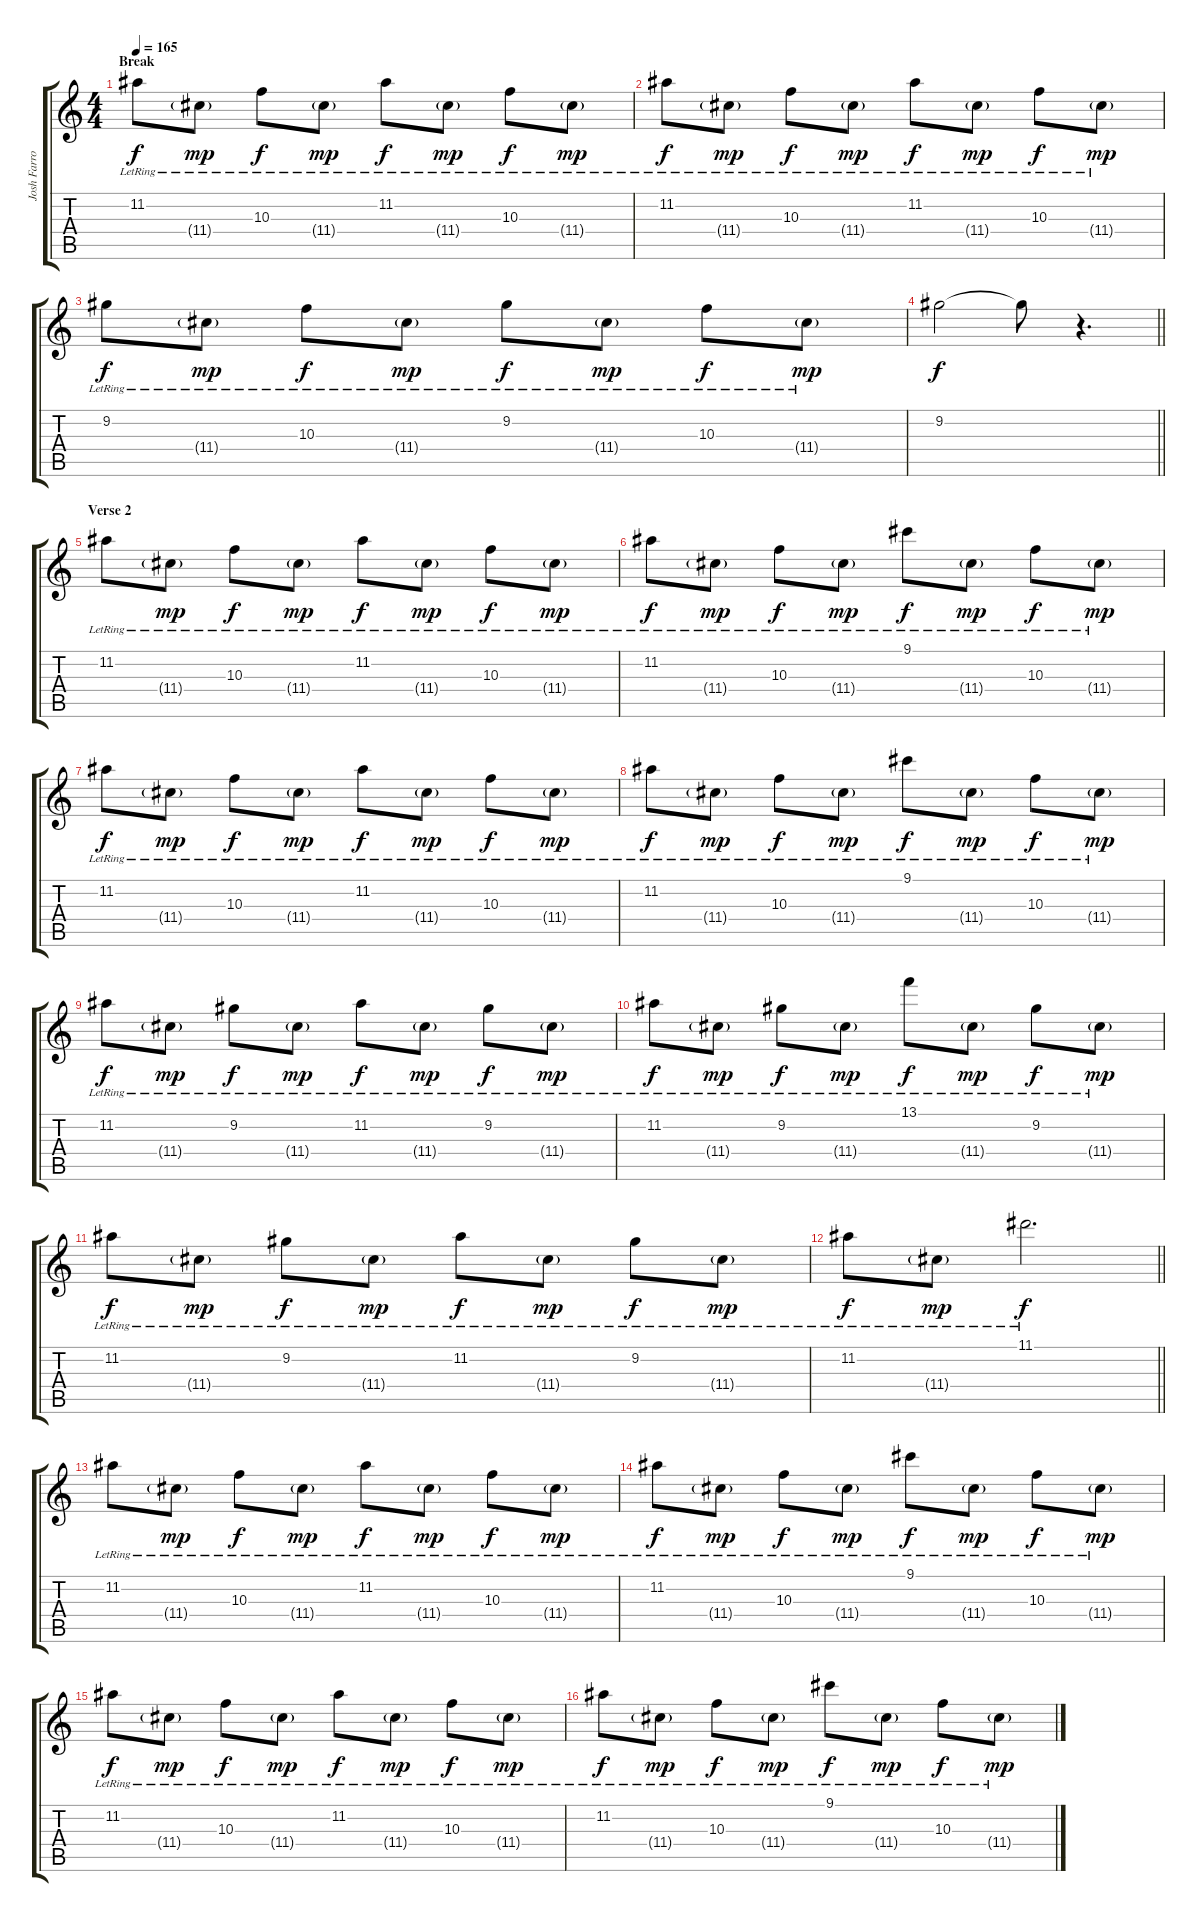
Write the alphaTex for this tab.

\track ("Josh Farro (Lead Guitar)" "Josh Farro") {instrument distortionguitar}
\staff {score tabs}
\tuning (E4 B3 G3 D3 A2 D2) {hide}
\ts (4 4)
\section ("" "Break")
\tempo 165
\clef g2
\ks c
11.2{lr}.8{dy f volume 13 instrument electricguitarjazz} 11.4{g lr}.8{dy mp} 10.3{lr}.8{dy f} 11.4{g lr}.8{dy mp} 11.2{lr}.8{dy f} 11.4{g lr}.8{dy mp} 10.3{lr}.8{dy f} 11.4{g lr}.8{dy mp} |
11.2{lr}.8{dy f} 11.4{g lr}.8{dy mp} 10.3{lr}.8{dy f} 11.4{g lr}.8{dy mp} 11.2{lr}.8{dy f} 11.4{g lr}.8{dy mp} 10.3{lr}.8{dy f} 11.4{g lr}.8{dy mp} |
9.2{lr}.8{dy f} 11.4{g lr}.8{dy mp} 10.3{lr}.8{dy f} 11.4{g lr}.8{dy mp} 9.2{lr}.8{dy f} 11.4{g lr}.8{dy mp} 10.3{lr}.8{dy f} 11.4{g lr}.8{dy mp} |
\barLineRight lightlight
9.2.2{dy f} 9.2{t}.8 r.4{d} |
\section ("" "Verse 2")
11.2{lr}.8{volume 11} 11.4{g lr}.8{dy mp} 10.3{lr}.8{dy f} 11.4{g lr}.8{dy mp} 11.2{lr}.8{dy f} 11.4{g lr}.8{dy mp} 10.3{lr}.8{dy f} 11.4{g lr}.8{dy mp} |
11.2{lr}.8{dy f} 11.4{g lr}.8{dy mp} 10.3{lr}.8{dy f} 11.4{g lr}.8{dy mp} 9.1{lr}.8{dy f} 11.4{g lr}.8{dy mp} 10.3{lr}.8{dy f} 11.4{g lr}.8{dy mp} |
11.2{lr}.8{dy f} 11.4{g lr}.8{dy mp} 10.3{lr}.8{dy f} 11.4{g lr}.8{dy mp} 11.2{lr}.8{dy f} 11.4{g lr}.8{dy mp} 10.3{lr}.8{dy f} 11.4{g lr}.8{dy mp} |
11.2{lr}.8{dy f} 11.4{g lr}.8{dy mp} 10.3{lr}.8{dy f} 11.4{g lr}.8{dy mp} 9.1{lr}.8{dy f} 11.4{g lr}.8{dy mp} 10.3{lr}.8{dy f} 11.4{g lr}.8{dy mp} |
11.2{lr}.8{dy f} 11.4{g lr}.8{dy mp} 9.2{lr}.8{dy f} 11.4{g lr}.8{dy mp} 11.2{lr}.8{dy f} 11.4{g lr}.8{dy mp} 9.2{lr}.8{dy f} 11.4{g lr}.8{dy mp} |
11.2{lr}.8{dy f} 11.4{g lr}.8{dy mp} 9.2{lr}.8{dy f} 11.4{g lr}.8{dy mp} 13.1{lr}.8{dy f} 11.4{g lr}.8{dy mp} 9.2{lr}.8{dy f} 11.4{g lr}.8{dy mp} |
11.2{lr}.8{dy f} 11.4{g lr}.8{dy mp} 9.2{lr}.8{dy f} 11.4{g lr}.8{dy mp} 11.2{lr}.8{dy f} 11.4{g lr}.8{dy mp} 9.2{lr}.8{dy f} 11.4{g lr}.8{dy mp} |
\barLineRight lightlight
11.2{lr}.8{dy f} 11.4{g lr}.8{dy mp} 11.1{lr}.2{d dy f} |
11.2{lr}.8 11.4{g lr}.8{dy mp} 10.3{lr}.8{dy f} 11.4{g lr}.8{dy mp} 11.2{lr}.8{dy f} 11.4{g lr}.8{dy mp} 10.3{lr}.8{dy f} 11.4{g lr}.8{dy mp} |
11.2{lr}.8{dy f} 11.4{g lr}.8{dy mp} 10.3{lr}.8{dy f} 11.4{g lr}.8{dy mp} 9.1{lr}.8{dy f} 11.4{g lr}.8{dy mp} 10.3{lr}.8{dy f} 11.4{g lr}.8{dy mp} |
11.2{lr}.8{dy f} 11.4{g lr}.8{dy mp} 10.3{lr}.8{dy f} 11.4{g lr}.8{dy mp} 11.2{lr}.8{dy f} 11.4{g lr}.8{dy mp} 10.3{lr}.8{dy f} 11.4{g lr}.8{dy mp} |
11.2{lr}.8{dy f} 11.4{g lr}.8{dy mp} 10.3{lr}.8{dy f} 11.4{g lr}.8{dy mp} 9.1{lr}.8{dy f} 11.4{g lr}.8{dy mp} 10.3{lr}.8{dy f} 11.4{g lr}.8{dy mp}
